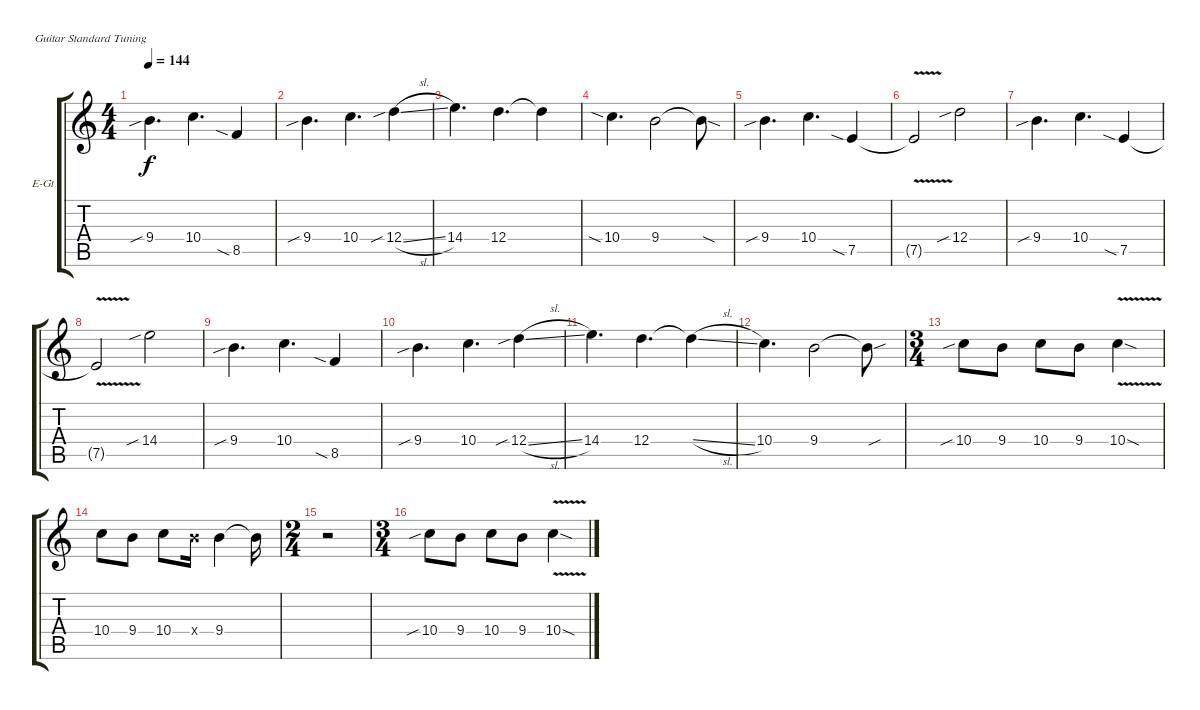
\defaultSystemsLayout 4
\bracketExtendMode groupsimilarinstruments
\firstSystemTrackNameOrientation horizontal
\otherSystemsTrackNameOrientation horizontal
\track ("Solo" "E-Gt") {instrument distortionguitar}
\staff {score tabs}
\tuning (E4 B3 G3 D3 A2 E2)
\ts (4 4)
\tempo 144
\clef g2
\scale
0.333333
\ks c
9.4{sib}.4{d dy f} 10.4.4{d} 8.5{sia}.4 |
\scale
0.333333 9.4{sib}.4{d} 10.4.4{d} 12.4{sib sl}.4 |
\scale
0.333333 14.4.4{d} 12.4.4{d} 12.4{t}.4 |
10.4{sia}.4{d} 9.4.2 9.4{sod t}.8 |
9.4{sib}.4{d} 10.4.4{d} 7.5{sia}.4 |
7.5{v t}.2 12.4{sib}.2 |
9.4{sib}.4{d} 10.4.4{d} 7.5{sia}.4 |
7.5{v t}.2 14.4{sib}.2 |
9.4{sib}.4{d} 10.4.4{d} 8.5{sia}.4 |
9.4{sib}.4{d} 10.4.4{d} 12.4{sib sl}.4 |
14.4.4{d} 12.4.4{d} 12.4{sl t}.4 |
10.4.4{d} 9.4.2 9.4{sou t}.8 |
\ts (3 4)
10.4{sib}.8 9.4.8 10.4.8 9.4.8 10.4{v sod}.4 |
10.4.8 9.4.8 10.4.8 9.4{x}.16 9.4.4 9.4{t}.16 |
\ts (2 4)
r.2 |
\ts (3 4)
10.4{sib}.8 9.4.8 10.4.8 9.4.8 10.4{v sod}.4
